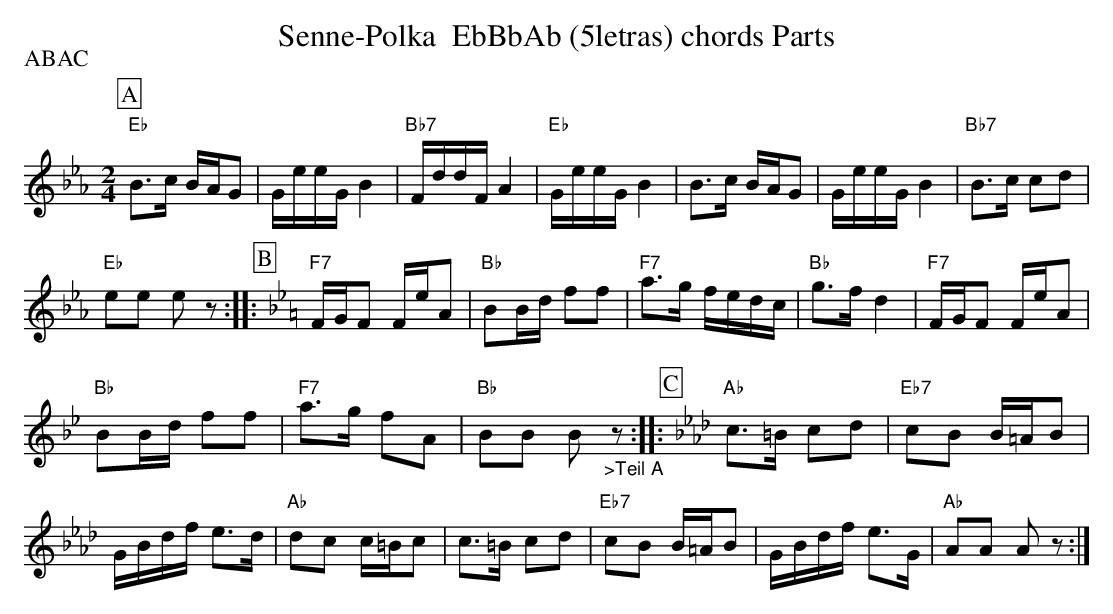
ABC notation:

X:1
T: Senne-Polka  EbBbAb (5letras) chords Parts
P:ABAC
M:2/4
L:1/16
K:Eb %%MIDI gchordon
[P:A] "Eb"B3c BAG2 | GeeGB4 | "Bb7"FddFA4 | "Eb"GeeGB4 | B3c BAG2 | GeeGB4 | "Bb7"B3c c2d2 |
"Eb"e2e2 e2z2 :: [P:B] [K:Bb] "F7"FGF2 FeA2 | "Bb"B2Bd f2f2 | "F7"a3g fedc | "Bb"g3fd4 | "F7"FGF2 FeA2 |
"Bb"B2Bd f2f2 | "F7"a3g f2A2 | "Bb"B2B2 B2"_>Teil A"z2 :: [P:C] [K:Ab] "Ab"c3=B c2d2 | "Eb7"c2B2 B=AB2 |
GBdf e3d | "Ab"d2c2 c=Bc2 |  c3=B c2d2 | "Eb7"c2B2 B=AB2 | GBdf e3G | "Ab"A2A2 A2z2 :|
